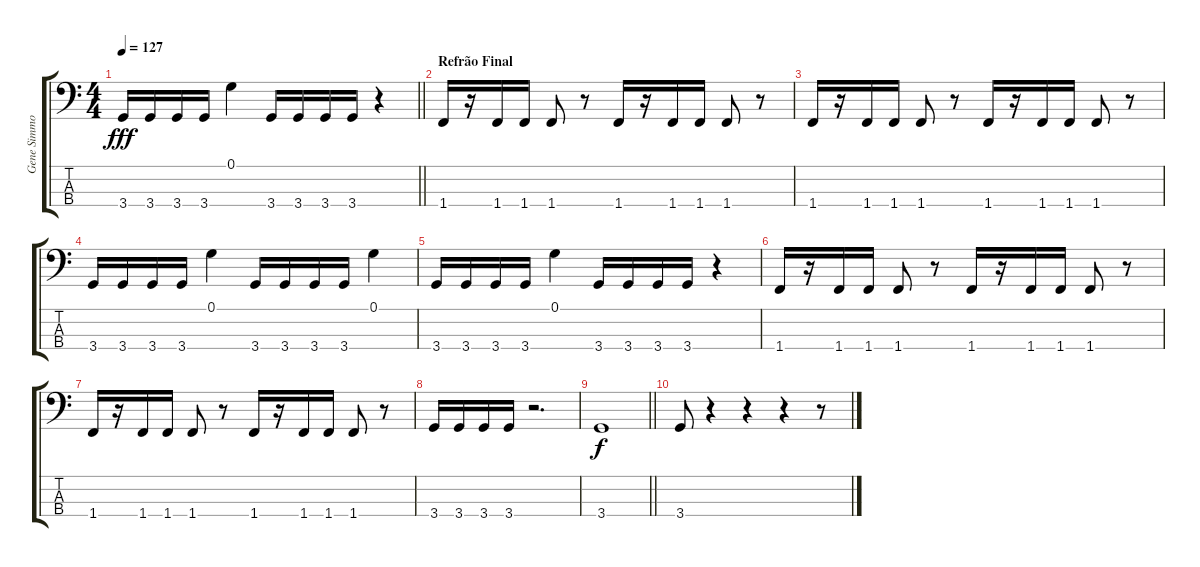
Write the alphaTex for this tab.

\track ("Gene Simmons - Baixo" "Gene Simmo") {instrument electricbasspick}
\staff {score tabs}
\tuning (G2 D2 A1 E1) {hide}
\ts (4 4)
\tempo 127
\clef f4
\barLineRight lightlight
\ks c
3.4.16{dy fff} 3.4.16 3.4.16 3.4.16 0.1.4 3.4.16 3.4.16 3.4.16 3.4.16 r.4 |
\section ("" "Refrão Final")
1.4.16 r.16 1.4.16 1.4.16 1.4.8 r.8 1.4.16 r.16 1.4.16 1.4.16 1.4.8 r.8 |
1.4.16 r.16 1.4.16 1.4.16 1.4.8 r.8 1.4.16 r.16 1.4.16 1.4.16 1.4.8 r.8 |
3.4.16 3.4.16 3.4.16 3.4.16 0.1.4 3.4.16 3.4.16 3.4.16 3.4.16 0.1.4 |
3.4.16 3.4.16 3.4.16 3.4.16 0.1.4 3.4.16 3.4.16 3.4.16 3.4.16 r.4 |
1.4.16 r.16 1.4.16 1.4.16 1.4.8 r.8 1.4.16 r.16 1.4.16 1.4.16 1.4.8 r.8 |
1.4.16 r.16 1.4.16 1.4.16 1.4.8 r.8 1.4.16 r.16 1.4.16 1.4.16 1.4.8 r.8 |
3.4.16 3.4.16 3.4.16 3.4.16 r.2{d} |
\barLineRight lightlight
3.4.1{dy f} |
3.4.8 r.4 r.4 r.4 r.8
